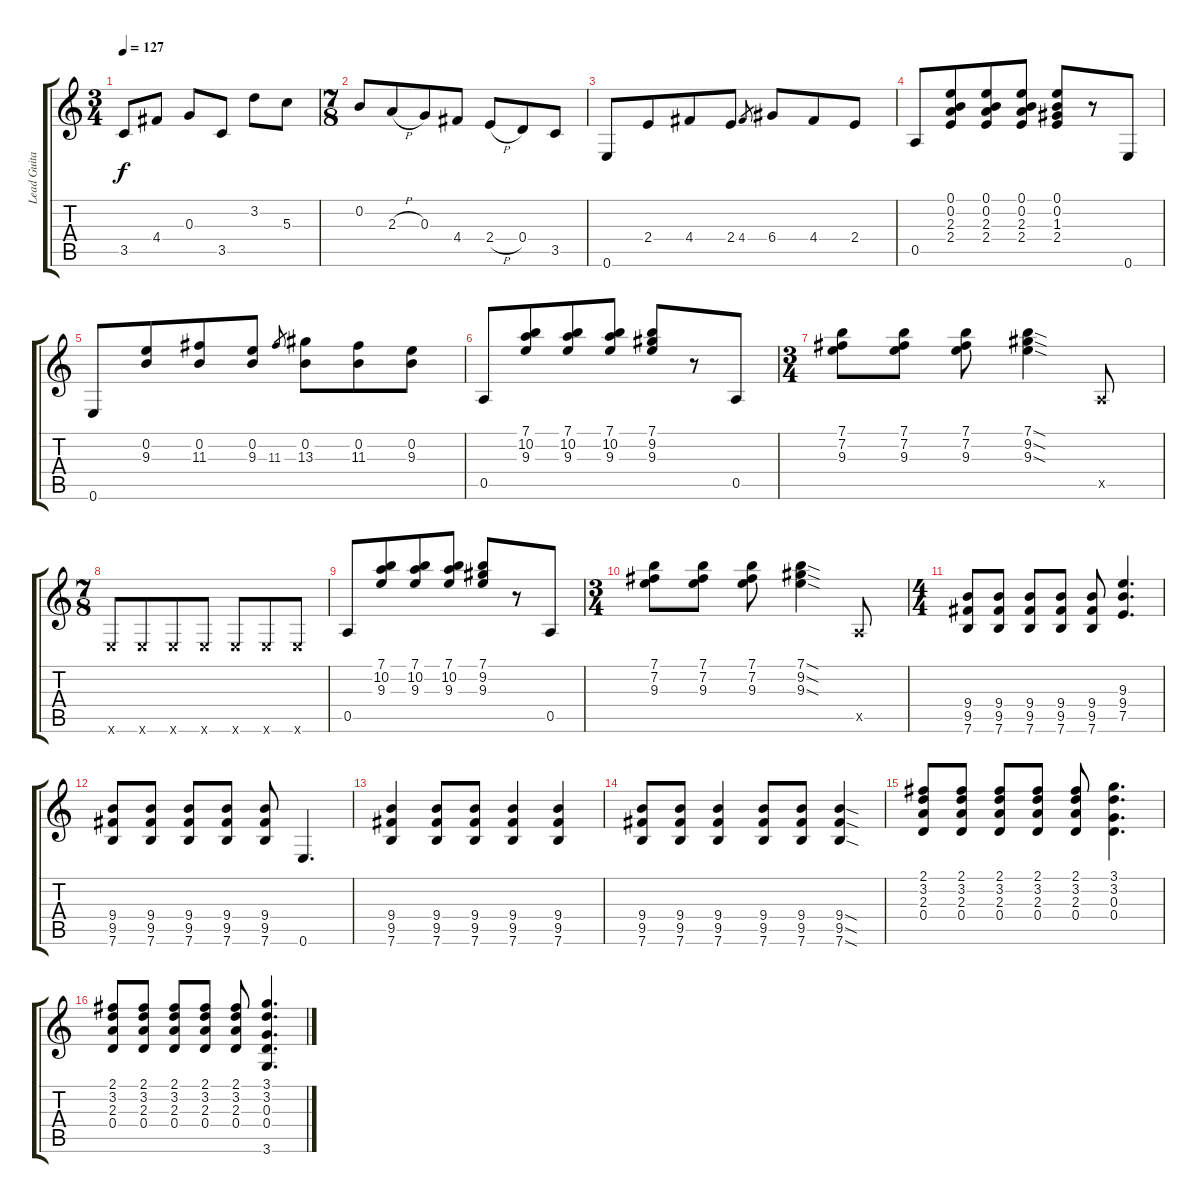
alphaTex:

\track ("Lead Guitar" "Lead Guita") {instrument overdrivenguitar}
\staff {score tabs}
\tuning (E4 B3 G3 D3 A2 E2) {hide}
\ts (3 4)
\tempo 127
\clef g2
\ks c
3.5.8{dy f} 4.4.8 0.3.8 3.5.8 3.2.8 5.3.8 |
\ts (7 8)
0.2.8 2.3{h}.8 0.3.8 4.4.8 2.4{h}.8 0.4.8 3.5.8 |
0.6.8 2.4.8 4.4.8 2.4.8 4.4.8{gr} 6.4.8 4.4.8 2.4.8 |
0.5.8 (0.1 0.2 2.3 2.4).8 (0.1 0.2 2.3 2.4).8 (0.1 0.2 2.3 2.4).8 (0.1 0.2 1.3 2.4).8 r.8 0.6.8 |
0.6.8 (0.2 9.3).8 (0.2 11.3).8 (0.2 9.3).8 11.3.8{gr} (0.2 13.3).8 (0.2 11.3).8 (0.2 9.3).8 |
0.5.8 (7.1 10.2 9.3).8 (7.1 10.2 9.3).8 (7.1 10.2 9.3).8 (7.1 9.2 9.3).8 r.8 0.5.8 |
\ts (3 4)
(7.1 7.2 9.3).8 (7.1 7.2 9.3).8 (7.1 7.2 9.3).8 (7.1{sod} 9.2{sod} 9.3{sod}).4 0.5{x}.8 |
\ts (7 8)
0.6{x}.8 0.6{x}.8 0.6{x}.8 0.6{x}.8 0.6{x}.8 0.6{x}.8 0.6{x}.8 |
0.5.8 (7.1 10.2 9.3).8 (7.1 10.2 9.3).8 (7.1 10.2 9.3).8 (7.1 9.2 9.3).8 r.8 0.5.8 |
\ts (3 4)
(7.1 7.2 9.3).8 (7.1 7.2 9.3).8 (7.1 7.2 9.3).8 (7.1{sod} 9.2{sod} 9.3{sod}).4 0.5{x}.8 |
\ts (4 4)
(9.4 9.5 7.6).8 (9.4 9.5 7.6).8 (9.4 9.5 7.6).8 (9.4 9.5 7.6).8 (9.4 9.5 7.6).8 (9.3 9.4 7.5).4{d} |
(9.4 9.5 7.6).8 (9.4 9.5 7.6).8 (9.4 9.5 7.6).8 (9.4 9.5 7.6).8 (9.4 9.5 7.6).8 0.6.4{d} |
(9.4 9.5 7.6).4 (9.4 9.5 7.6).8 (9.4 9.5 7.6).8 (9.4 9.5 7.6).4 (9.4 9.5 7.6).4 |
(9.4 9.5 7.6).8 (9.4 9.5 7.6).8 (9.4 9.5 7.6).4 (9.4 9.5 7.6).8 (9.4 9.5 7.6).8 (9.4{sod} 9.5{sod} 7.6{sod}).4 |
(2.1 3.2 2.3 0.4).8 (2.1 3.2 2.3 0.4).8 (2.1 3.2 2.3 0.4).8 (2.1 3.2 2.3 0.4).8 (2.1 3.2 2.3 0.4).8 (3.1 3.2 0.3 0.4).4{d} |
(2.1 3.2 2.3 0.4).8 (2.1 3.2 2.3 0.4).8 (2.1 3.2 2.3 0.4).8 (2.1 3.2 2.3 0.4).8 (2.1 3.2 2.3 0.4).8 (3.1 3.2 0.3 0.4 3.6).4{d}
